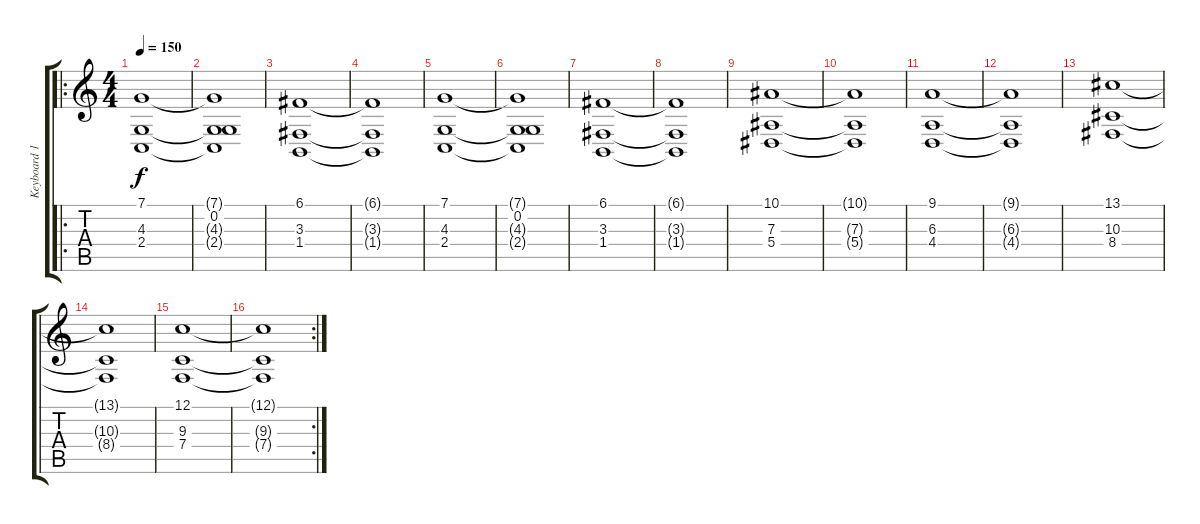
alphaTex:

\track ("Keyboard 1" "Keyboard 1") {instrument stringensemble1}
\staff {score tabs}
\tuning (C4 G3 Eb3 Bb2 F2 C2) {hide}
\ro
\ts (4 4)
\tempo 150
\clef g2
\ks c
(7.1 4.3 2.4).1{dy f} |
(7.1{t} 0.2 4.3{t} 2.4{t}).1 |
(6.1 3.3 1.4).1 |
(6.1{t} 3.3{t} 1.4{t}).1 |
(7.1 4.3 2.4).1 |
(7.1{t} 0.2 4.3{t} 2.4{t}).1 |
(6.1 3.3 1.4).1 |
(6.1{t} 3.3{t} 1.4{t}).1 |
(10.1 7.3 5.4).1 |
(10.1{t} 7.3{t} 5.4{t}).1 |
(9.1 6.3 4.4).1 |
(9.1{t} 6.3{t} 4.4{t}).1 |
(13.1 10.3 8.4).1 |
(13.1{t} 10.3{t} 8.4{t}).1 |
(12.1 9.3 7.4).1 |
\rc 2
(12.1{t} 9.3{t} 7.4{t}).1
